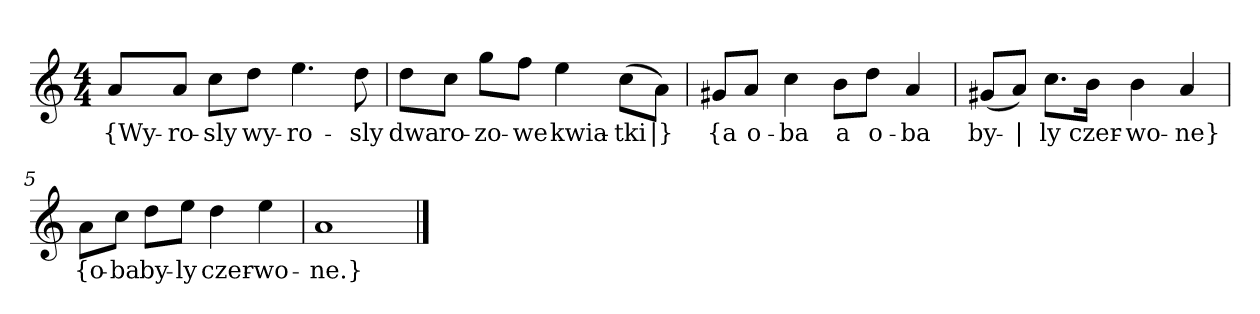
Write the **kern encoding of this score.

**kern	**text
*part1	*part1
*staff1	*staff1
*clefG2	*
*k[]	*
*a:	*
*M4/4	*
=	=
8a/L	{Wy-
8a/J	-ro-
8cc\L	-sly
8dd\J	wy-
4.ee	-ro-
8dd	-sly
=2	=2
8dd\L	dwa
8cc\J	ro-
8gg\L	-zo-
8ff\J	-we
4ee	kwia-
(8cc\L	-tki
8a\J)	|}
=3y	=3y
8g#X/L	{a
8a/J	o-
4cc	-ba
8b\L	a
8dd\J	o-
4a	-ba
=4	=4
(8g#X/L	by-
8a/J)	|
8.cc\L	-ly
16b\Jk	czer-
4b	-wo-
4a	-ne}
=5y	=5y
8a\L	{o-
8cc\J	-ba
8dd\L	by-
8ee\J	-ly
4dd	czer-
4ee	-wo-
=6	=6
1a	-ne.}
==	==
*-	*-
